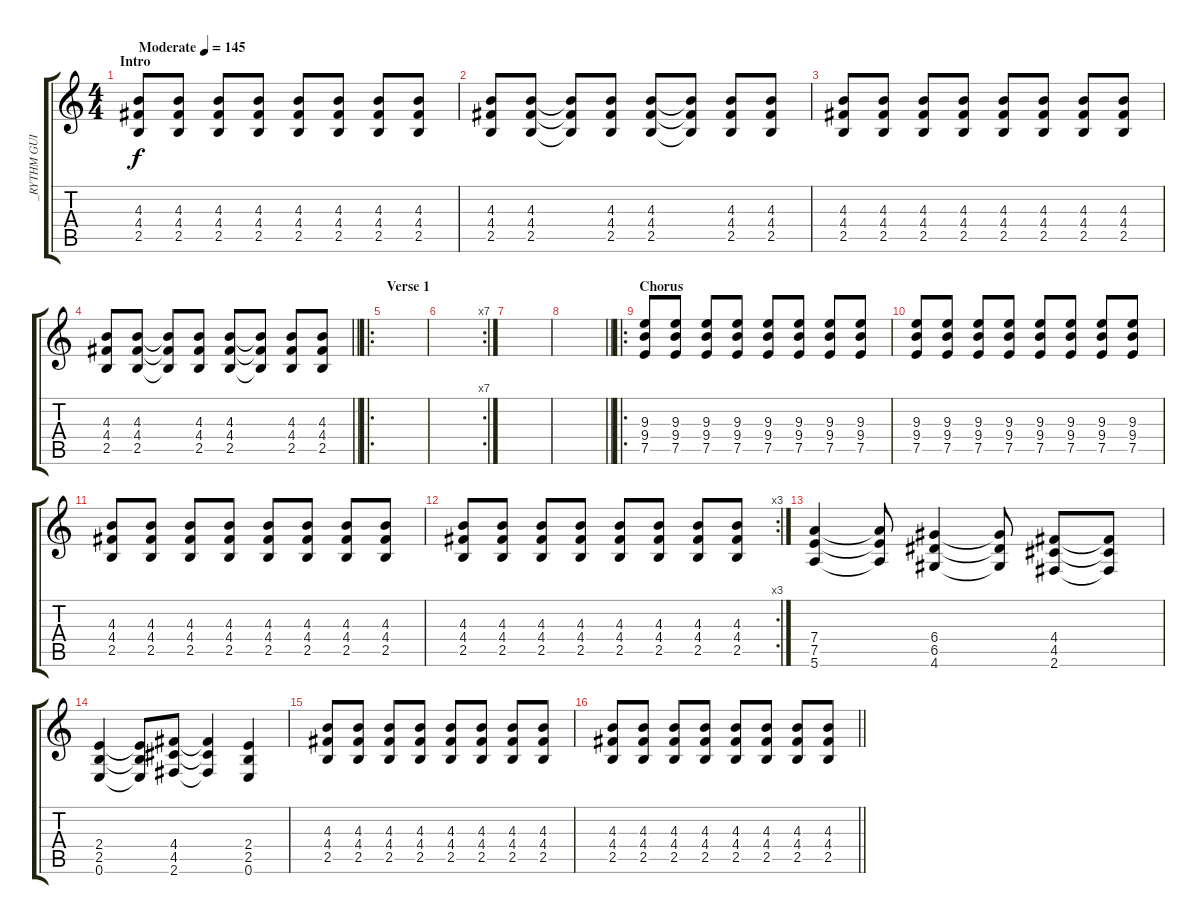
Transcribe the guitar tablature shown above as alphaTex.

\track ("_RYTHM GUITAR_" "_RYTHM GUI") {instrument distortionguitar}
\staff {score tabs}
\tuning (E4 B3 G3 D3 A2 E2) {hide}
\ts (4 4)
\section ("" "Intro")
\tempo (145 "Moderate")
\clef g2
\ks c
(4.3 4.4 2.5).8{dy f instrument distortionguitar} (4.3 4.4 2.5).8 (4.3 4.4 2.5).8 (4.3 4.4 2.5).8 (4.3 4.4 2.5).8 (4.3 4.4 2.5).8 (4.3 4.4 2.5).8 (4.3 4.4 2.5).8 |
(4.3 4.4 2.5).8{volume 6} (4.3 4.4 2.5).8 (4.3{t} 4.4{t} 2.5{t}).8 (4.3 4.4 2.5).8 (4.3 4.4 2.5).8 (4.3{t} 4.4{t} 2.5{t}).8 (4.3 4.4 2.5).8 (4.3 4.4 2.5).8 |
(4.3 4.4 2.5).8{volume 13} (4.3 4.4 2.5).8 (4.3 4.4 2.5).8 (4.3 4.4 2.5).8 (4.3 4.4 2.5).8 (4.3 4.4 2.5).8 (4.3 4.4 2.5).8 (4.3 4.4 2.5).8 |
\barLineRight lightlight
(4.3 4.4 2.5).8{volume 6} (4.3 4.4 2.5).8 (4.3{t} 4.4{t} 2.5{t}).8 (4.3 4.4 2.5).8 (4.3 4.4 2.5).8 (4.3{t} 4.4{t} 2.5{t}).8 (4.3 4.4 2.5).8 (4.3 4.4 2.5).8 |
\ro
\section ("" "Verse 1")
|
\rc 7
|
|
\barLineRight lightlight
|
\ro
\section ("" "Chorus")
(9.3 9.4 7.5).8{volume 13 instrument distortionguitar} (9.3 9.4 7.5).8 (9.3 9.4 7.5).8 (9.3 9.4 7.5).8 (9.3 9.4 7.5).8 (9.3 9.4 7.5).8 (9.3 9.4 7.5).8 (9.3 9.4 7.5).8 |
(9.3 9.4 7.5).8 (9.3 9.4 7.5).8 (9.3 9.4 7.5).8 (9.3 9.4 7.5).8 (9.3 9.4 7.5).8 (9.3 9.4 7.5).8 (9.3 9.4 7.5).8 (9.3 9.4 7.5).8 |
(4.3 4.4 2.5).8 (4.3 4.4 2.5).8 (4.3 4.4 2.5).8 (4.3 4.4 2.5).8 (4.3 4.4 2.5).8 (4.3 4.4 2.5).8 (4.3 4.4 2.5).8 (4.3 4.4 2.5).8 |
\rc 3
(4.3 4.4 2.5).8 (4.3 4.4 2.5).8 (4.3 4.4 2.5).8 (4.3 4.4 2.5).8 (4.3 4.4 2.5).8 (4.3 4.4 2.5).8 (4.3 4.4 2.5).8 (4.3 4.4 2.5).8 |
(7.4 7.5 5.6).4 (7.4{t} 7.5{t} 5.6{t}).8 (6.4 6.5 4.6).4 (6.4{t} 6.5{t} 4.6{t}).8 (4.4 4.5 2.6).8 (4.4{t} 4.5{t} 2.6{t}).8 |
(2.4 2.5 0.6).4 (2.4{t} 2.5{t} 0.6{t}).8 (4.4 4.5 2.6).8 (4.4{t} 4.5{t} 2.6{t}).4 (2.4 2.5 0.6).4 |
(4.3 4.4 2.5).8 (4.3 4.4 2.5).8 (4.3 4.4 2.5).8 (4.3 4.4 2.5).8 (4.3 4.4 2.5).8 (4.3 4.4 2.5).8 (4.3 4.4 2.5).8 (4.3 4.4 2.5).8 |
\barLineRight lightlight
(4.3 4.4 2.5).8 (4.3 4.4 2.5).8 (4.3 4.4 2.5).8 (4.3 4.4 2.5).8 (4.3 4.4 2.5).8 (4.3 4.4 2.5).8 (4.3 4.4 2.5).8 (4.3 4.4 2.5).8
